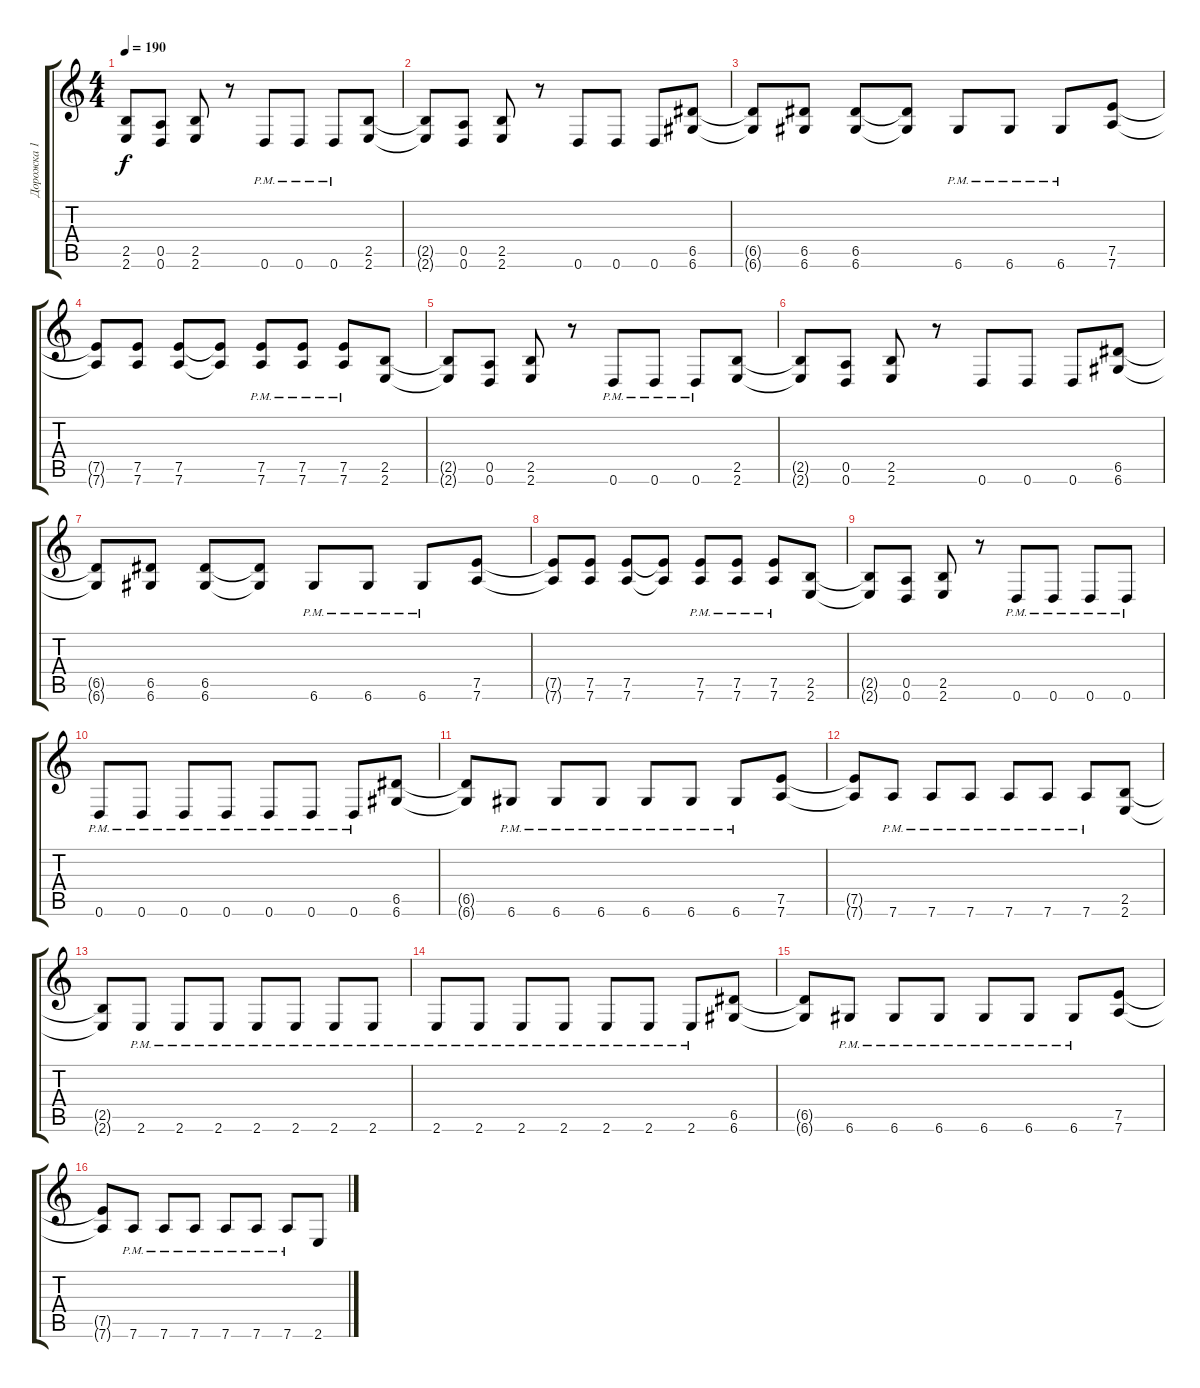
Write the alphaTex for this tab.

\track ("Дорожка 1" "Дорожка 1") {instrument distortionguitar}
\staff {score tabs}
\tuning (E4 B3 G3 D3 A2 D2) {hide}
\ts (4 4)
\tempo 190
\clef g2
\ks c
(2.5{t} 2.6{t}).8{dy f} (0.5 0.6).8 (2.5 2.6).8 r.8 0.6{pm}.8 0.6{pm}.8 0.6{pm}.8 (2.5 2.6).8 |
(2.5{t} 2.6{t}).8 (0.5 0.6).8 (2.5 2.6).8 r.8 0.6.8 0.6.8 0.6.8 (6.5 6.6).8 |
(6.5{t} 6.6{t}).8 (6.5 6.6).8 (6.5 6.6).8 (6.5{t} 6.6{t}).8 6.6{pm}.8 6.6{pm}.8 6.6{pm}.8 (7.5 7.6).8 |
(7.5{t} 7.6{t}).8 (7.5 7.6).8 (7.5 7.6).8 (7.5{t} 7.6{t}).8 (7.5{pm} 7.6{pm}).8 (7.5{pm} 7.6{pm}).8 (7.5{pm} 7.6{pm}).8 (2.5 2.6).8 |
(2.5{t} 2.6{t}).8 (0.5 0.6).8 (2.5 2.6).8 r.8 0.6{pm}.8 0.6{pm}.8 0.6{pm}.8 (2.5 2.6).8 |
(2.5{t} 2.6{t}).8 (0.5 0.6).8 (2.5 2.6).8 r.8 0.6.8 0.6.8 0.6.8 (6.5 6.6).8 |
(6.5{t} 6.6{t}).8 (6.5 6.6).8 (6.5 6.6).8 (6.5{t} 6.6{t}).8 6.6{pm}.8 6.6{pm}.8 6.6{pm}.8 (7.5 7.6).8 |
(7.5{t} 7.6{t}).8 (7.5 7.6).8 (7.5 7.6).8 (7.5{t} 7.6{t}).8 (7.5{pm} 7.6{pm}).8 (7.5{pm} 7.6{pm}).8 (7.5{pm} 7.6{pm}).8 (2.5 2.6).8 |
(2.5{t} 2.6{t}).8 (0.5 0.6).8 (2.5 2.6).8 r.8 0.6{pm}.8 0.6{pm}.8 0.6{pm}.8 0.6{pm}.8 |
0.6{pm}.8 0.6{pm}.8 0.6{pm}.8 0.6{pm}.8 0.6{pm}.8 0.6{pm}.8 0.6{pm}.8 (6.5 6.6).8 |
(6.5{t} 6.6{t}).8 6.6{pm}.8 6.6{pm}.8 6.6{pm}.8 6.6{pm}.8 6.6{pm}.8 6.6{pm}.8 (7.5 7.6).8 |
(7.5{t} 7.6{t}).8 7.6{pm}.8 7.6{pm}.8 7.6{pm}.8 7.6{pm}.8 7.6{pm}.8 7.6{pm}.8 (2.5 2.6).8 |
(2.5{t} 2.6{t}).8 2.6{pm}.8 2.6{pm}.8 2.6{pm}.8 2.6{pm}.8 2.6{pm}.8 2.6{pm}.8 2.6{pm}.8 |
2.6{pm}.8 2.6{pm}.8 2.6{pm}.8 2.6{pm}.8 2.6{pm}.8 2.6{pm}.8 2.6{pm}.8 (6.5 6.6).8 |
(6.5{t} 6.6{t}).8 6.6{pm}.8 6.6{pm}.8 6.6{pm}.8 6.6{pm}.8 6.6{pm}.8 6.6{pm}.8 (7.5 7.6).8 |
(7.5{t} 7.6{t}).8 7.6{pm}.8 7.6{pm}.8 7.6{pm}.8 7.6{pm}.8 7.6{pm}.8 7.6{pm}.8 2.6.8
